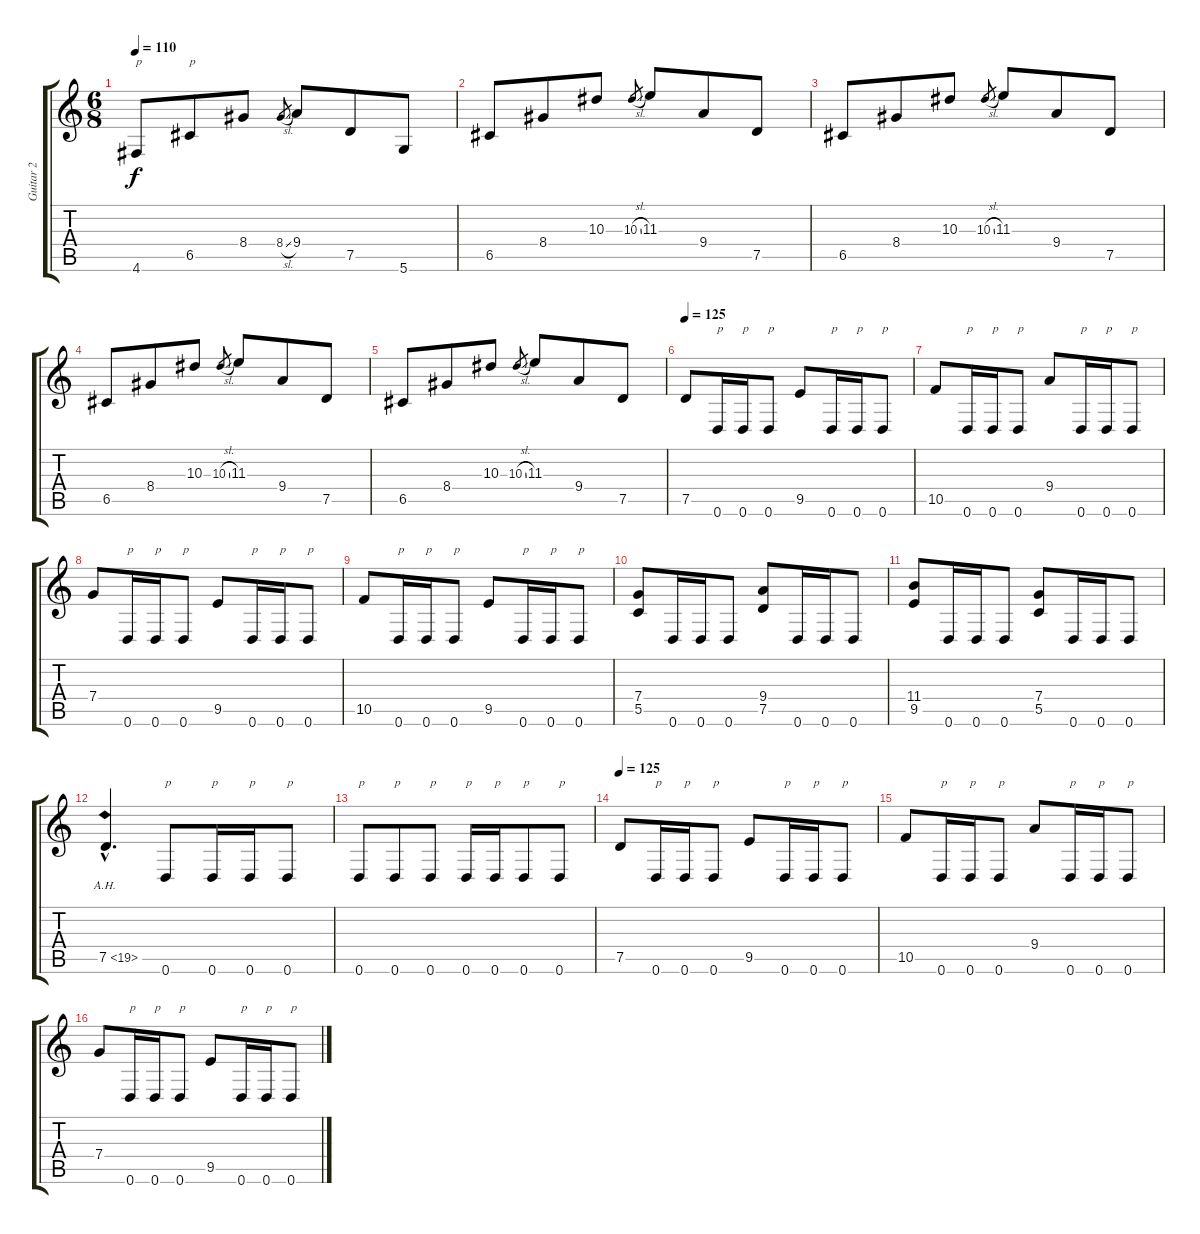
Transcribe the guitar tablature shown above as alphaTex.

\track ("Guitar 2" "Guitar 2") {instrument distortionguitar}
\staff {score tabs}
\tuning (D4 A3 F3 C3 G2 D2) {hide}
\ts (6 8)
\tempo 110
\clef g2
\ks c
4.6.8{txt "p" dy f} 6.5.8{txt "p"} 8.4.8 8.4{sl}.8{gr} 9.4.8 7.5.8 5.6.8 |
6.5.8 8.4.8 10.3.8 10.3{sl}.8{gr} 11.3.8 9.4.8 7.5.8 |
6.5.8 8.4.8 10.3.8 10.3{sl}.8{gr} 11.3.8 9.4.8 7.5.8 |
6.5.8 8.4.8 10.3.8 10.3{sl}.8{gr} 11.3.8 9.4.8 7.5.8 |
6.5.8 8.4.8 10.3.8 10.3{sl}.8{gr} 11.3.8 9.4.8 7.5.8 |
\tempo 125
7.5.8 0.6.16{txt "p"} 0.6.16{txt "p"} 0.6.8{txt "p"} 9.5.8 0.6.16{txt "p"} 0.6.16{txt "p"} 0.6.8{txt "p"} |
10.5.8 0.6.16{txt "p"} 0.6.16{txt "p"} 0.6.8{txt "p"} 9.4.8 0.6.16{txt "p"} 0.6.16{txt "p"} 0.6.8{txt "p"} |
7.4.8 0.6.16{txt "p"} 0.6.16{txt "p"} 0.6.8{txt "p"} 9.5.8 0.6.16{txt "p"} 0.6.16{txt "p"} 0.6.8{txt "p"} |
10.5.8 0.6.16{txt "p"} 0.6.16{txt "p"} 0.6.8{txt "p"} 9.5.8 0.6.16{txt "p"} 0.6.16{txt "p"} 0.6.8{txt "p"} |
(7.4 5.5).8 0.6.16 0.6.16 0.6.8 (9.4 7.5).8 0.6.16 0.6.16 0.6.8 |
(11.4 9.5).8 0.6.16 0.6.16 0.6.8 (7.4 5.5).8 0.6.16 0.6.16 0.6.8 |
7.5{ah 12 hac}.4{d} 0.6.8{txt "p"} 0.6.16{txt "p"} 0.6.16{txt "p"} 0.6.8{txt "p"} |
0.6.8{txt "p"} 0.6.8{txt "p"} 0.6.8{txt "p"} 0.6.16{txt "p"} 0.6.16{txt "p"} 0.6.8{txt "p"} 0.6.8{txt "p"} |
\tempo 125
7.5.8 0.6.16{txt "p"} 0.6.16{txt "p"} 0.6.8{txt "p"} 9.5.8 0.6.16{txt "p"} 0.6.16{txt "p"} 0.6.8{txt "p"} |
10.5.8 0.6.16{txt "p"} 0.6.16{txt "p"} 0.6.8{txt "p"} 9.4.8 0.6.16{txt "p"} 0.6.16{txt "p"} 0.6.8{txt "p"} |
7.4.8 0.6.16{txt "p"} 0.6.16{txt "p"} 0.6.8{txt "p"} 9.5.8 0.6.16{txt "p"} 0.6.16{txt "p"} 0.6.8{txt "p"}
